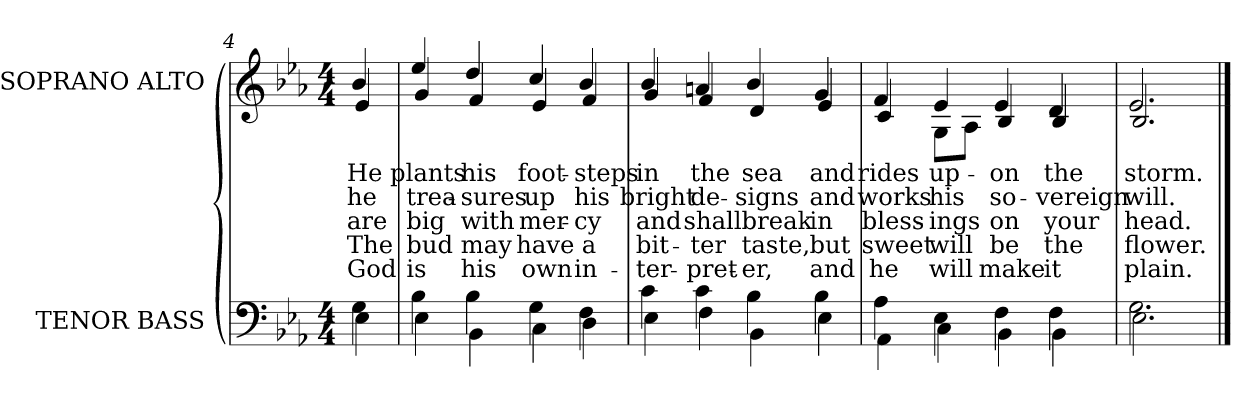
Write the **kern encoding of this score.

**kern	**kern	**text	**text	**text	**text	**text
*part2	*part1	*part1	*part1	*part1	*part1	*part1
*staff2	*staff1	*staff1	*staff1	*staff1	*staff1	*staff1
*I"TENOR BASS	*I"SOPRANO ALTO	*	*	*	*	*
*I'T. B.	*I'S. A.	*	*	*	*	*
!!LO:LB:g=z
*clefF4	*clefG2	*	*	*	*	*
*k[b-e-a-]	*k[b-e-a-]	*	*	*	*	*
*E-:	*E-:	*	*	*	*	*
*M4/4	*M4/4	*	*	*	*	*
=4	=4	=4	=4	=4	=4	=4
*^	*	*	*	*	*	*
!	!	!	!LO:LY:b:color=#000000	!LO:LY:b:color=#000000	!LO:LY:b:color=#000000	!LO:LY:b:color=#000000	!LO:LY:b:color=#000000
*	*	*^	*	*	*	*	*
4Gi\	4E-i\	4b-i/	4e-i/	He	he	are	The	God
=5	=5	=5	=5	=5	=5	=5	=5	=5
!	!	!	!	!LO:LY:b:color=#000000	!LO:LY:b:color=#000000	!LO:LY:b:color=#000000	!LO:LY:b:color=#000000	!LO:LY:b:color=#000000
4B-i\	4E-i\	4ee-i/	4gi/	plants	trea-	big	bud	is
!	!	!	!	!LO:LY:b:color=#000000	!LO:LY:b:color=#000000	!LO:LY:b:color=#000000	!LO:LY:b:color=#000000	!LO:LY:b:color=#000000
4B-i\	4BB-i\	4ddi/	4fi/	his	-sures	with	may	his
!	!	!	!	!LO:LY:b:color=#000000	!LO:LY:b:color=#000000	!LO:LY:b:color=#000000	!LO:LY:b:color=#000000	!LO:LY:b:color=#000000
4Gi\	4Ci\	4cci/	4e-i/	foot-	up	mer-	have	own
!	!	!	!	!LO:LY:b:color=#000000	!LO:LY:b:color=#000000	!LO:LY:b:color=#000000	!LO:LY:b:color=#000000	!LO:LY:b:color=#000000
4Fi\	4Di\	4b-i/	4fi/	-steps	his	-cy	a	in-
=6	=6	=6	=6	=6	=6	=6	=6	=6
!	!	!	!	!LO:LY:b:color=#000000	!LO:LY:b:color=#000000	!LO:LY:b:color=#000000	!LO:LY:b:color=#000000	!LO:LY:b:color=#000000
4ci\	4E-i\	4b-i/	4gi/	in	bright	and	bit-	-ter-
!	!	!	!	!LO:LY:b:color=#000000	!LO:LY:b:color=#000000	!LO:LY:b:color=#000000	!LO:LY:b:color=#000000	!LO:LY:b:color=#000000
4ci\	4Fi\	4ani/	4fi/	the	de-	shall	-ter	-pret-
!	!	!	!	!LO:LY:b:color=#000000	!LO:LY:b:color=#000000	!LO:LY:b:color=#000000	!LO:LY:b:color=#000000	!LO:LY:b:color=#000000
4B-i\	4BB-i\	4b-i/	4di/	sea	-signs	break	taste,	-er,
!	!	!	!	!LO:LY:b:color=#000000	!LO:LY:b:color=#000000	!LO:LY:b:color=#000000	!LO:LY:b:color=#000000	!LO:LY:b:color=#000000
4B-i\	4E-i\	4gi/	4e-i/	and	and	in	but	and
=7	=7	=7	=7	=7	=7	=7	=7	=7
!	!	!	!	!LO:LY:b:color=#000000	!LO:LY:b:color=#000000	!LO:LY:b:color=#000000	!LO:LY:b:color=#000000	!LO:LY:b:color=#000000
4A-i\	4AA-i\	4fi/	4ci/	rides	works	bless-	sweet	he
!	!	!	!	!LO:LY:b:color=#000000	!LO:LY:b:color=#000000	!LO:LY:b:color=#000000	!LO:LY:b:color=#000000	!LO:LY:b:color=#000000
4E-i\	4Ci\	4e-i/	8Gi\L	up-	his	-ings	will	will
.	.	.	8A-i\J	.	.	.	.	.
!	!	!	!	!LO:LY:b:color=#000000	!LO:LY:b:color=#000000	!LO:LY:b:color=#000000	!LO:LY:b:color=#000000	!LO:LY:b:color=#000000
4Fi\	4BB-i\	4e-i/	4B-i/	-on	so-	on	be	make
!	!	!	!	!LO:LY:b:color=#000000	!LO:LY:b:color=#000000	!LO:LY:b:color=#000000	!LO:LY:b:color=#000000	!LO:LY:b:color=#000000
4Fi\	4BB-i\	4di/	4B-i/	the	-vereign	your	the	it
=8	=8	=8	=8	=8	=8	=8	=8	=8
!	!	!	!	!LO:LY:b:color=#000000	!LO:LY:b:color=#000000	!LO:LY:b:color=#000000	!LO:LY:b:color=#000000	!LO:LY:b:color=#000000
2.Gi\	2.E-i\	2.e-i/	2.B-i/	storm.	will.	head.	flower.	plain.
*v	*v	*	*	*	*	*	*	*
*	*v	*v	*	*	*	*	*
==	==	==	==	==	==	==
*-	*-	*-	*-	*-	*-	*-
